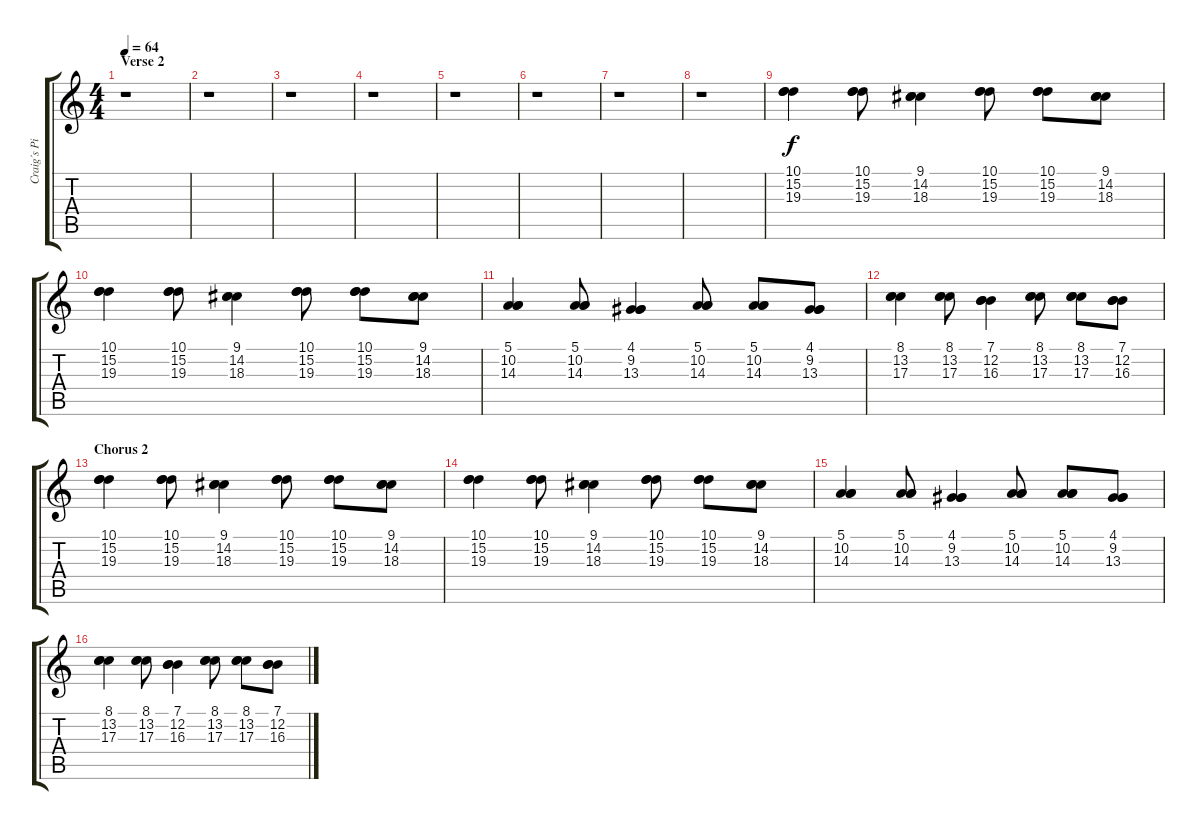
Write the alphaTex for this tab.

\track ("Craig´s Piano" "Craig´s Pi") {instrument acousticgrandpiano}
\staff {score tabs}
\tuning (E4 B3 G3 D3 A2 E2) {hide}
\ts (4 4)
\section ("" "Verse 2")
\tempo 64
\clef g2
\ks c
r.1{dy f} |
r.1 |
r.1 |
r.1 |
r.1 |
r.1 |
r.1 |
r.1 |
(10.1 15.2 19.3).4 (10.1 15.2 19.3).8 (9.1 14.2 18.3).4 (10.1 15.2 19.3).8 (10.1 15.2 19.3).8 (9.1 14.2 18.3).8 |
(10.1 15.2 19.3).4 (10.1 15.2 19.3).8 (9.1 14.2 18.3).4 (10.1 15.2 19.3).8 (10.1 15.2 19.3).8 (9.1 14.2 18.3).8 |
(5.1 10.2 14.3).4 (5.1 10.2 14.3).8 (4.1 9.2 13.3).4 (5.1 10.2 14.3).8 (5.1 10.2 14.3).8 (4.1 9.2 13.3).8 |
(8.1 13.2 17.3).4 (8.1 13.2 17.3).8 (7.1 12.2 16.3).4 (8.1 13.2 17.3).8 (8.1 13.2 17.3).8 (7.1 12.2 16.3).8 |
\section ("" "Chorus 2")
(10.1 15.2 19.3).4 (10.1 15.2 19.3).8 (9.1 14.2 18.3).4 (10.1 15.2 19.3).8 (10.1 15.2 19.3).8 (9.1 14.2 18.3).8 |
(10.1 15.2 19.3).4 (10.1 15.2 19.3).8 (9.1 14.2 18.3).4 (10.1 15.2 19.3).8 (10.1 15.2 19.3).8 (9.1 14.2 18.3).8 |
(5.1 10.2 14.3).4 (5.1 10.2 14.3).8 (4.1 9.2 13.3).4 (5.1 10.2 14.3).8 (5.1 10.2 14.3).8 (4.1 9.2 13.3).8 |
(8.1 13.2 17.3).4 (8.1 13.2 17.3).8 (7.1 12.2 16.3).4 (8.1 13.2 17.3).8 (8.1 13.2 17.3).8 (7.1 12.2 16.3).8
